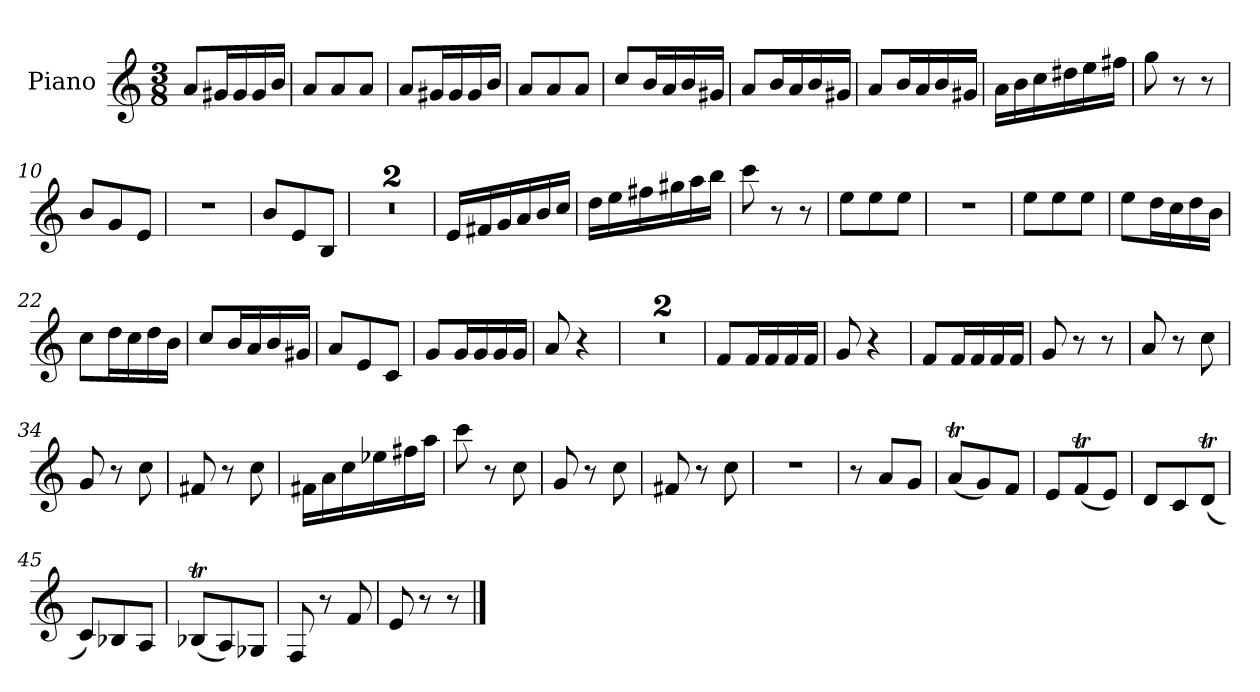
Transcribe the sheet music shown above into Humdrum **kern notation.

**kern
*part1
*staff1
*I"Piano
*I'Pno.
*clefG2
*k[]
*M3/8
*MM120
=1
8a/L
16g#X/L
16g#/
16g#/
16b/JJ
=2
8a/L
8a/
8a/J
=3
8a/L
16g#X/L
16g#/
16g#/
16b/JJ
=4
8a/L
8a/
8a/J
=5
8cc/L
16b/L
16a/
16b/
16g#X/JJ
=6
8a/L
16b/L
16a/
16b/
16g#X/JJ
=7
8a/L
16b/L
16a/
16b/
16g#X/JJ
!!LO:LB:g=z
=8
16a\LL
16b\
16cc\
16dd#X\
16ee\
16ff#X\JJ
=9
8gg\
8r
8r
=10
8b/L
8g/
8e/J
=11
4.r
=12
8b/L
8e/
8B/J
=13
4.r
=14
4.r
=15
16e/LL
16f#X/
16g/
16a/
16b/
16cc/JJ
=16
16dd\LL
16ee\
16ff#X\
16gg#X\
16aa\
16bb\JJ
=17
8ccc\
8r
8r
!!LO:LB:g=z
=18
8ee\L
8ee\
8ee\J
=19
4.r
=20
8ee\L
8ee\
8ee\J
=21
8ee\L
16dd\L
16cc\
16dd\
16b\JJ
=22
8cc\L
16dd\L
16cc\
16dd\
16b\JJ
=23
8cc/L
16b/L
16a/
16b/
16g#X/JJ
=24
8a/L
8e/
8c/J
=25
8g/L
16g/L
16g/
16g/
16g/JJ
=26
8a/
4r
=27
4.r
=28
4.r
!!LO:LB:g=z
=29
8f/L
16f/L
16f/
16f/
16f/JJ
=30
8g/
4r
=31
8f/L
16f/L
16f/
16f/
16f/JJ
=32
8g/
8r
8r
=33
8a/
8r
8cc\
=34
8g/
8r
8cc\
=35
8f#X/
8r
8cc\
=36
16f#X\LL
16a\
16cc\
16ee-X\
16ff#X\
16aa\JJ
=37
8ccc\
8r
8cc\
!!LO:LB:g=z
=38
8g/
8r
8cc\
=39
8f#X/
8r
8cc\
=40
4.r
=41
8r
8a/L
8g/J
=42
(8aT/L
8g/)
8f/J
=43
8e/L
(8fT/
8e/J)
=44
8d/L
8c/
(8dT/J
=45
8c/L)
8B-X/
8A/J
=46
(8B-XT/L
8A/)
8G-X/J
=47
8F/
8r
8f/
=48
8e/
8r
8r
==
*-
